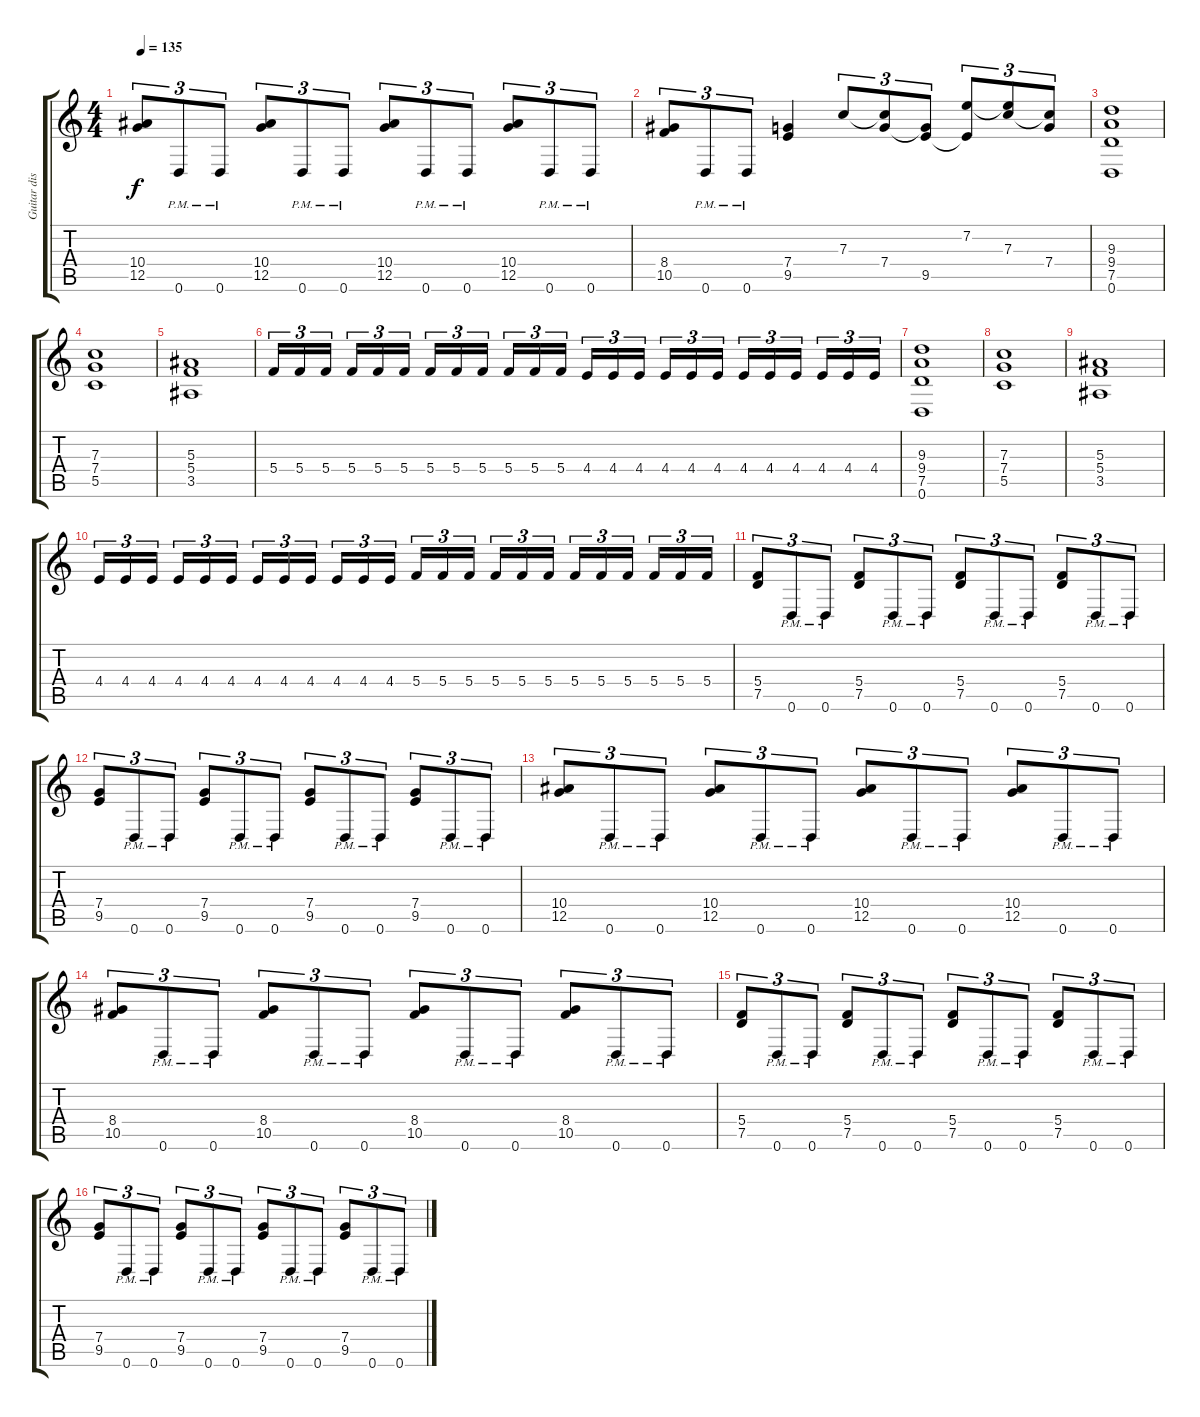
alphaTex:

\track ("Guitar distortion 2" "Guitar dis") {instrument distortionguitar}
\staff {score tabs}
\tuning (D4 A3 F3 C3 G2 D2) {hide}
\ts (4 4)
\tempo 135
\clef g2
\ks c
(10.4 12.5).8{tu (3 2) dy f} 0.6{pm}.8{tu (3 2)} 0.6{pm}.8{tu (3 2)} (10.4 12.5).8{tu (3 2)} 0.6{pm}.8{tu (3 2)} 0.6{pm}.8{tu (3 2)} (10.4 12.5).8{tu (3 2)} 0.6{pm}.8{tu (3 2)} 0.6{pm}.8{tu (3 2)} (10.4 12.5).8{tu (3 2)} 0.6{pm}.8{tu (3 2)} 0.6{pm}.8{tu (3 2)} |
(8.4 10.5).8{tu (3 2)} 0.6{pm}.8{tu (3 2)} 0.6{pm}.8{tu (3 2)} (7.4 9.5).4 7.3.8{tu (3 2)} (7.3{t} 7.4).8{tu (3 2)} (7.4{t} 9.5).8{tu (3 2)} (7.2 9.5{t}).8{tu (3 2)} (7.2{t} 7.3).8{tu (3 2)} (7.3{t} 7.4).8{tu (3 2)} |
(9.3 9.4 7.5 0.6).1 |
(7.3 7.4 5.5).1 |
(5.3 5.4 3.5).1 |
5.4.16{tu (3 2)} 5.4.16{tu (3 2)} 5.4.16{tu (3 2)} 5.4.16{tu (3 2)} 5.4.16{tu (3 2)} 5.4.16{tu (3 2)} 5.4.16{tu (3 2)} 5.4.16{tu (3 2)} 5.4.16{tu (3 2)} 5.4.16{tu (3 2)} 5.4.16{tu (3 2)} 5.4.16{tu (3 2)} 4.4.16{tu (3 2)} 4.4.16{tu (3 2)} 4.4.16{tu (3 2)} 4.4.16{tu (3 2)} 4.4.16{tu (3 2)} 4.4.16{tu (3 2)} 4.4.16{tu (3 2)} 4.4.16{tu (3 2)} 4.4.16{tu (3 2)} 4.4.16{tu (3 2)} 4.4.16{tu (3 2)} 4.4.16{tu (3 2)} |
(9.3 9.4 7.5 0.6).1 |
(7.3 7.4 5.5).1 |
(5.3 5.4 3.5).1 |
4.4.16{tu (3 2)} 4.4.16{tu (3 2)} 4.4.16{tu (3 2)} 4.4.16{tu (3 2)} 4.4.16{tu (3 2)} 4.4.16{tu (3 2)} 4.4.16{tu (3 2)} 4.4.16{tu (3 2)} 4.4.16{tu (3 2)} 4.4.16{tu (3 2)} 4.4.16{tu (3 2)} 4.4.16{tu (3 2)} 5.4.16{tu (3 2)} 5.4.16{tu (3 2)} 5.4.16{tu (3 2)} 5.4.16{tu (3 2)} 5.4.16{tu (3 2)} 5.4.16{tu (3 2)} 5.4.16{tu (3 2)} 5.4.16{tu (3 2)} 5.4.16{tu (3 2)} 5.4.16{tu (3 2)} 5.4.16{tu (3 2)} 5.4.16{tu (3 2)} |
(5.4 7.5).8{tu (3 2)} 0.6{pm}.8{tu (3 2)} 0.6{pm}.8{tu (3 2)} (5.4 7.5).8{tu (3 2)} 0.6{pm}.8{tu (3 2)} 0.6{pm}.8{tu (3 2)} (5.4 7.5).8{tu (3 2)} 0.6{pm}.8{tu (3 2)} 0.6{pm}.8{tu (3 2)} (5.4 7.5).8{tu (3 2)} 0.6{pm}.8{tu (3 2)} 0.6{pm}.8{tu (3 2)} |
(7.4 9.5).8{tu (3 2)} 0.6{pm}.8{tu (3 2)} 0.6{pm}.8{tu (3 2)} (7.4 9.5).8{tu (3 2)} 0.6{pm}.8{tu (3 2)} 0.6{pm}.8{tu (3 2)} (7.4 9.5).8{tu (3 2)} 0.6{pm}.8{tu (3 2)} 0.6{pm}.8{tu (3 2)} (7.4 9.5).8{tu (3 2)} 0.6{pm}.8{tu (3 2)} 0.6{pm}.8{tu (3 2)} |
(10.4 12.5).8{tu (3 2)} 0.6{pm}.8{tu (3 2)} 0.6{pm}.8{tu (3 2)} (10.4 12.5).8{tu (3 2)} 0.6{pm}.8{tu (3 2)} 0.6{pm}.8{tu (3 2)} (10.4 12.5).8{tu (3 2)} 0.6{pm}.8{tu (3 2)} 0.6{pm}.8{tu (3 2)} (10.4 12.5).8{tu (3 2)} 0.6{pm}.8{tu (3 2)} 0.6{pm}.8{tu (3 2)} |
(8.4 10.5).8{tu (3 2)} 0.6{pm}.8{tu (3 2)} 0.6{pm}.8{tu (3 2)} (8.4 10.5).8{tu (3 2)} 0.6{pm}.8{tu (3 2)} 0.6{pm}.8{tu (3 2)} (8.4 10.5).8{tu (3 2)} 0.6{pm}.8{tu (3 2)} 0.6{pm}.8{tu (3 2)} (8.4 10.5).8{tu (3 2)} 0.6{pm}.8{tu (3 2)} 0.6{pm}.8{tu (3 2)} |
(5.4 7.5).8{tu (3 2)} 0.6{pm}.8{tu (3 2)} 0.6{pm}.8{tu (3 2)} (5.4 7.5).8{tu (3 2)} 0.6{pm}.8{tu (3 2)} 0.6{pm}.8{tu (3 2)} (5.4 7.5).8{tu (3 2)} 0.6{pm}.8{tu (3 2)} 0.6{pm}.8{tu (3 2)} (5.4 7.5).8{tu (3 2)} 0.6{pm}.8{tu (3 2)} 0.6{pm}.8{tu (3 2)} |
(7.4 9.5).8{tu (3 2)} 0.6{pm}.8{tu (3 2)} 0.6{pm}.8{tu (3 2)} (7.4 9.5).8{tu (3 2)} 0.6{pm}.8{tu (3 2)} 0.6{pm}.8{tu (3 2)} (7.4 9.5).8{tu (3 2)} 0.6{pm}.8{tu (3 2)} 0.6{pm}.8{tu (3 2)} (7.4 9.5).8{tu (3 2)} 0.6{pm}.8{tu (3 2)} 0.6{pm}.8{tu (3 2)}
